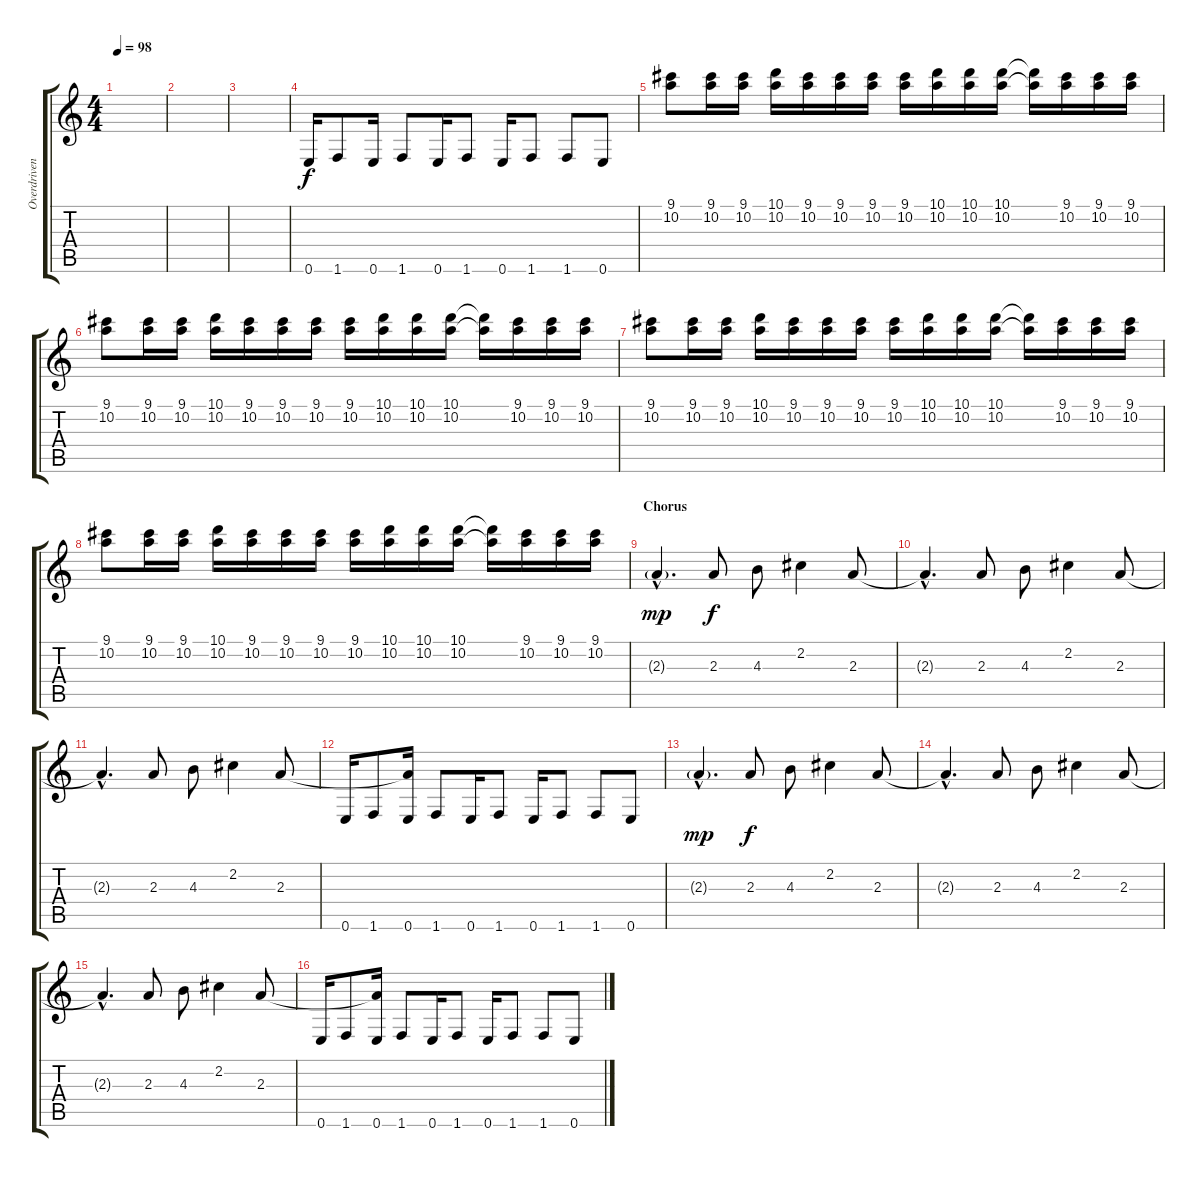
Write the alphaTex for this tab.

\track ("Overdriven Guitar" "Overdriven") {instrument overdrivenguitar}
\staff {score tabs}
\tuning (E4 B3 G3 D3 A2 E2) {hide}
\ts (4 4)
\tempo 98
\clef g2
\ks c
|
|
|
0.6.16 1.6.8 0.6.16 1.6.8 0.6.16 1.6.8 0.6.16 1.6.8 1.6.8 0.6.8 |
(9.1 10.2).8 (9.1 10.2).16 (9.1 10.2).16 (10.1 10.2).16 (9.1 10.2).16 (9.1 10.2).16 (9.1 10.2).16 (9.1 10.2).16 (10.1 10.2).16 (10.1 10.2).16 (10.1 10.2).16 (10.1{t} 10.2{t}).16 (9.1 10.2).16 (9.1 10.2).16 (9.1 10.2).16 |
(9.1 10.2).8 (9.1 10.2).16 (9.1 10.2).16 (10.1 10.2).16 (9.1 10.2).16 (9.1 10.2).16 (9.1 10.2).16 (9.1 10.2).16 (10.1 10.2).16 (10.1 10.2).16 (10.1 10.2).16 (10.1{t} 10.2{t}).16 (9.1 10.2).16 (9.1 10.2).16 (9.1 10.2).16 |
(9.1 10.2).8 (9.1 10.2).16 (9.1 10.2).16 (10.1 10.2).16 (9.1 10.2).16 (9.1 10.2).16 (9.1 10.2).16 (9.1 10.2).16 (10.1 10.2).16 (10.1 10.2).16 (10.1 10.2).16 (10.1{t} 10.2{t}).16 (9.1 10.2).16 (9.1 10.2).16 (9.1 10.2).16 |
(9.1 10.2).8 (9.1 10.2).16 (9.1 10.2).16 (10.1 10.2).16 (9.1 10.2).16 (9.1 10.2).16 (9.1 10.2).16 (9.1 10.2).16 (10.1 10.2).16 (10.1 10.2).16 (10.1 10.2).16 (10.1{t} 10.2{t}).16 (9.1 10.2).16 (9.1 10.2).16 (9.1 10.2).16 |
\section ("" "Chorus")
2.3{g hac}.4{d dy mp} 2.3.8{dy f} 4.3.8 2.2.4 2.3.8 |
2.3{hac t}.4{d} 2.3.8 4.3.8 2.2.4 2.3.8 |
2.3{hac t}.4{d} 2.3.8 4.3.8 2.2.4 2.3.8 |
0.6.16 1.6.8 (2.3{t} 0.6).16 1.6.8 0.6.16 1.6.8 0.6.16 1.6.8 1.6.8 0.6.8 |
2.3{g hac}.4{d dy mp} 2.3.8{dy f} 4.3.8 2.2.4 2.3.8 |
2.3{hac t}.4{d} 2.3.8 4.3.8 2.2.4 2.3.8 |
2.3{hac t}.4{d} 2.3.8 4.3.8 2.2.4 2.3.8 |
0.6.16 1.6.8 (2.3{t} 0.6).16 1.6.8 0.6.16 1.6.8 0.6.16 1.6.8 1.6.8 0.6.8
